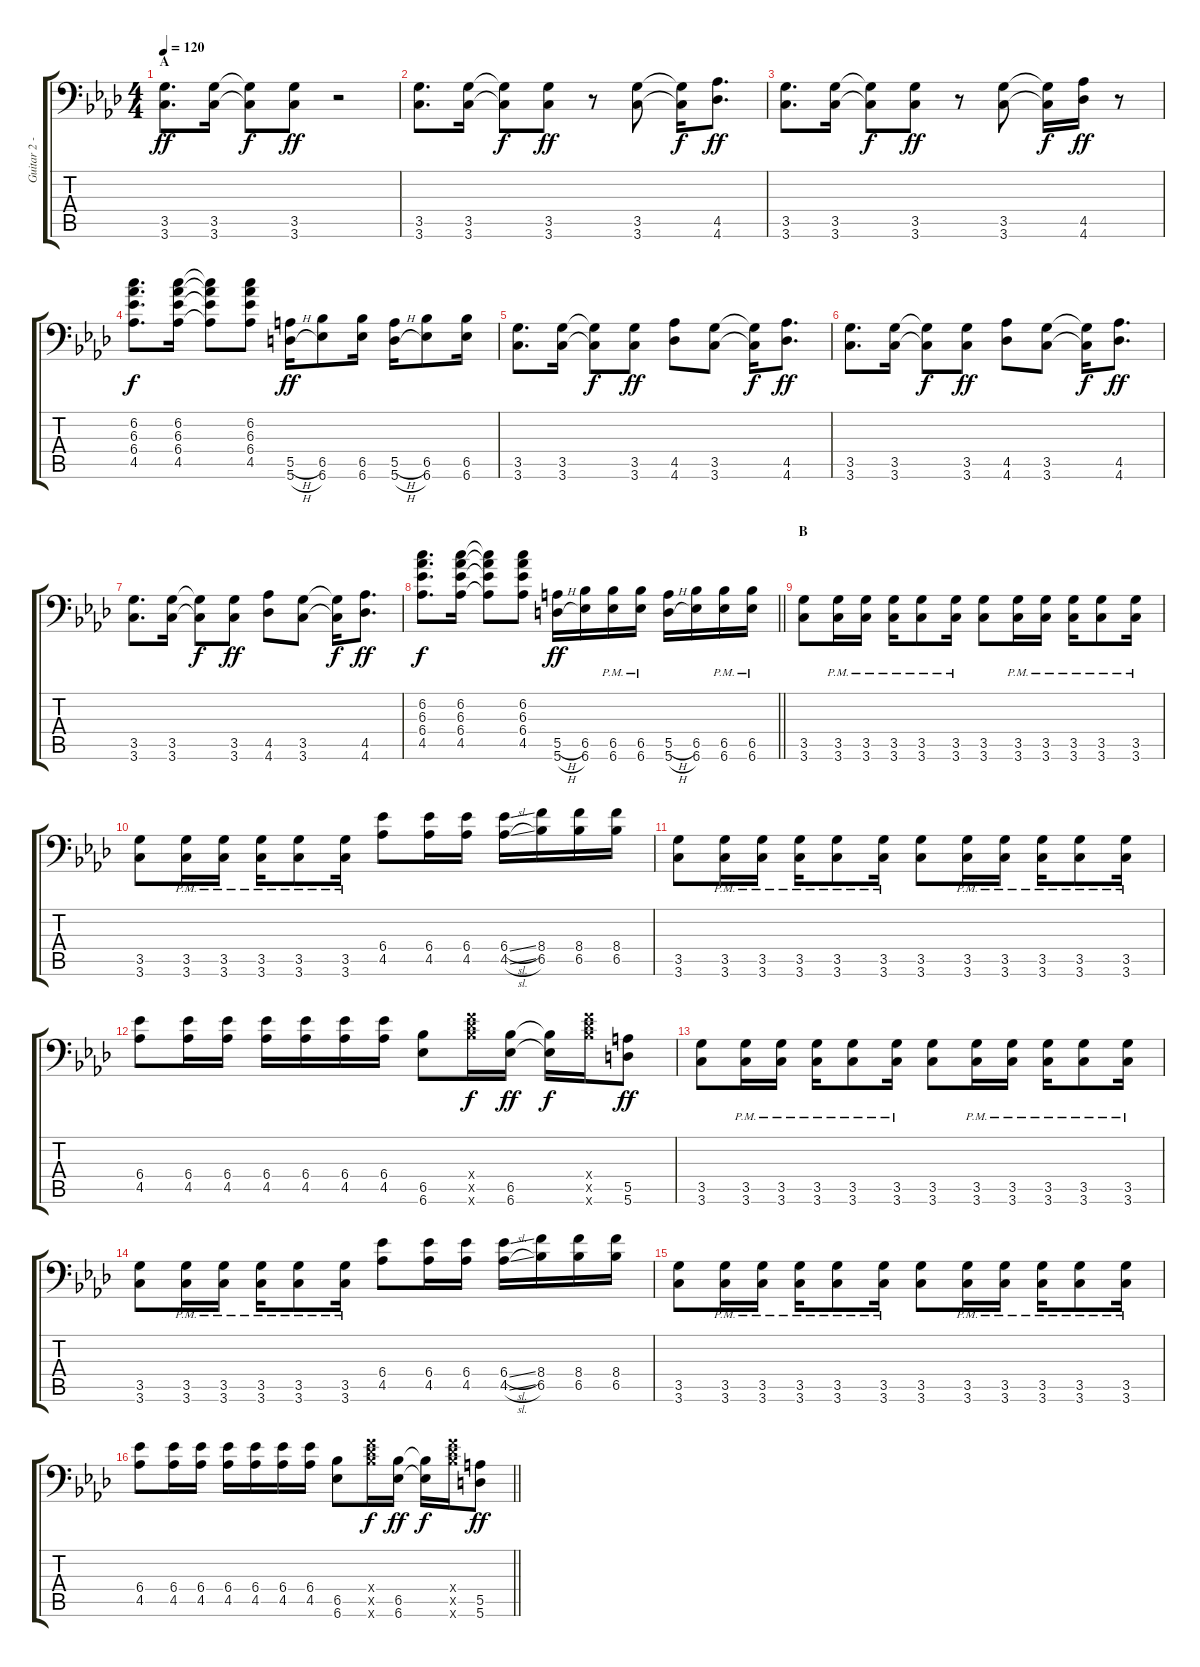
\track ("Guitar 2 - Uruha" "Guitar 2 -") {instrument distortionguitar}
\staff {score tabs}
\tuning (B3 Gb3 D3 A2 E2 A1) {hide}
\ts (4 4)
\section ("" "A")
\tempo 120
\clef f4
\ks ab
(3.5 3.6).8{d dy ff} (3.5 3.6).16 (3.5{t} 3.6{t}).8{dy f} (3.5 3.6).8{dy ff} r.2 |
(3.5 3.6).8{d} (3.5 3.6).16 (3.5{t} 3.6{t}).8{dy f} (3.5 3.6).8{dy ff} r.8 (3.5 3.6).8 (3.5{t} 3.6{t}).16{dy f} (4.5 4.6).8{d dy ff} |
(3.5 3.6).8{d} (3.5 3.6).16 (3.5{t} 3.6{t}).8{dy f} (3.5 3.6).8{dy ff} r.8 (3.5 3.6).8 (3.5{t} 3.6{t}).16{dy f} (4.5 4.6).16{dy ff} r.8 |
(6.2 6.3 6.4 4.5).8{d dy f} (6.2 6.3 6.4 4.5).16 (6.2{t} 6.3{t} 6.4{t} 4.5{t}).8 (6.2 6.3 6.4 4.5).8 (5.5{h} 5.6{h}).16{dy ff} (6.5 6.6).8 (6.5 6.6).16 (5.5{h} 5.6{h}).16 (6.5 6.6).8 (6.5 6.6).16 |
(3.5 3.6).8{d} (3.5 3.6).16 (3.5{t} 3.6{t}).8{dy f} (3.5 3.6).8{dy ff} (4.5 4.6).8 (3.5 3.6).8 (3.5{t} 3.6{t}).16{dy f} (4.5 4.6).8{d dy ff} |
(3.5 3.6).8{d} (3.5 3.6).16 (3.5{t} 3.6{t}).8{dy f} (3.5 3.6).8{dy ff} (4.5 4.6).8 (3.5 3.6).8 (3.5{t} 3.6{t}).16{dy f} (4.5 4.6).8{d dy ff} |
(3.5 3.6).8{d} (3.5 3.6).16 (3.5{t} 3.6{t}).8{dy f} (3.5 3.6).8{dy ff} (4.5 4.6).8 (3.5 3.6).8 (3.5{t} 3.6{t}).16{dy f} (4.5 4.6).8{d dy ff} |
\barLineRight lightlight
(6.2 6.3 6.4 4.5).8{d dy f} (6.2 6.3 6.4 4.5).16 (6.2{t} 6.3{t} 6.4{t} 4.5{t}).8 (6.2 6.3 6.4 4.5).8 (5.5{h} 5.6{h}).16{dy ff} (6.5 6.6).16 (6.5{pm} 6.6{pm}).16 (6.5{pm} 6.6{pm}).16 (5.5{h} 5.6{h}).16 (6.5 6.6).16 (6.5{pm} 6.6{pm}).16 (6.5{pm} 6.6{pm}).16 |
\section ("" "B")
(3.5 3.6).8 (3.5{pm} 3.6{pm}).16 (3.5{pm} 3.6{pm}).16 (3.5{pm} 3.6{pm}).16 (3.5{pm} 3.6{pm}).8 (3.5{pm} 3.6{pm}).16 (3.5 3.6).8 (3.5{pm} 3.6{pm}).16 (3.5{pm} 3.6{pm}).16 (3.5{pm} 3.6{pm}).16 (3.5{pm} 3.6{pm}).8 (3.5{pm} 3.6{pm}).16 |
(3.5 3.6).8 (3.5{pm} 3.6{pm}).16 (3.5{pm} 3.6{pm}).16 (3.5{pm} 3.6{pm}).16 (3.5{pm} 3.6{pm}).8 (3.5{pm} 3.6{pm}).16 (6.4 4.5).8 (6.4 4.5).16 (6.4 4.5).16 (6.4{sl} 4.5{sl}).16 (8.4 6.5).16 (8.4 6.5).16 (8.4 6.5).16 |
(3.5 3.6).8 (3.5{pm} 3.6{pm}).16 (3.5{pm} 3.6{pm}).16 (3.5{pm} 3.6{pm}).16 (3.5{pm} 3.6{pm}).8 (3.5{pm} 3.6{pm}).16 (3.5 3.6).8 (3.5{pm} 3.6{pm}).16 (3.5{pm} 3.6{pm}).16 (3.5{pm} 3.6{pm}).16 (3.5{pm} 3.6{pm}).8 (3.5{pm} 3.6{pm}).16 |
(6.4 4.5).8 (6.4 4.5).16 (6.4 4.5).16 (6.4 4.5).16 (6.4 4.5).16 (6.4 4.5).16 (6.4 4.5).16 (6.5 6.6).8 (8.4{x} 9.5{x} 13.6{x}).16{dy f} (6.5 6.6).16{dy ff} (6.5{t} 6.6{t}).16{dy f} (8.4{x} 9.5{x} 13.6{x}).16 (5.5 5.6).8{dy ff} |
(3.5 3.6).8 (3.5{pm} 3.6{pm}).16 (3.5{pm} 3.6{pm}).16 (3.5{pm} 3.6{pm}).16 (3.5{pm} 3.6{pm}).8 (3.5{pm} 3.6{pm}).16 (3.5 3.6).8 (3.5{pm} 3.6{pm}).16 (3.5{pm} 3.6{pm}).16 (3.5{pm} 3.6{pm}).16 (3.5{pm} 3.6{pm}).8 (3.5{pm} 3.6{pm}).16 |
(3.5 3.6).8 (3.5{pm} 3.6{pm}).16 (3.5{pm} 3.6{pm}).16 (3.5{pm} 3.6{pm}).16 (3.5{pm} 3.6{pm}).8 (3.5{pm} 3.6{pm}).16 (6.4 4.5).8 (6.4 4.5).16 (6.4 4.5).16 (6.4{sl} 4.5{sl}).16 (8.4 6.5).16 (8.4 6.5).16 (8.4 6.5).16 |
(3.5 3.6).8 (3.5{pm} 3.6{pm}).16 (3.5{pm} 3.6{pm}).16 (3.5{pm} 3.6{pm}).16 (3.5{pm} 3.6{pm}).8 (3.5{pm} 3.6{pm}).16 (3.5 3.6).8 (3.5{pm} 3.6{pm}).16 (3.5{pm} 3.6{pm}).16 (3.5{pm} 3.6{pm}).16 (3.5{pm} 3.6{pm}).8 (3.5{pm} 3.6{pm}).16 |
\barLineRight lightlight
(6.4 4.5).8 (6.4 4.5).16 (6.4 4.5).16 (6.4 4.5).16 (6.4 4.5).16 (6.4 4.5).16 (6.4 4.5).16 (6.5 6.6).8 (8.4{x} 9.5{x} 13.6{x}).16{dy f} (6.5 6.6).16{dy ff} (6.5{t} 6.6{t}).16{dy f} (8.4{x} 9.5{x} 13.6{x}).16 (5.5 5.6).8{dy ff}
